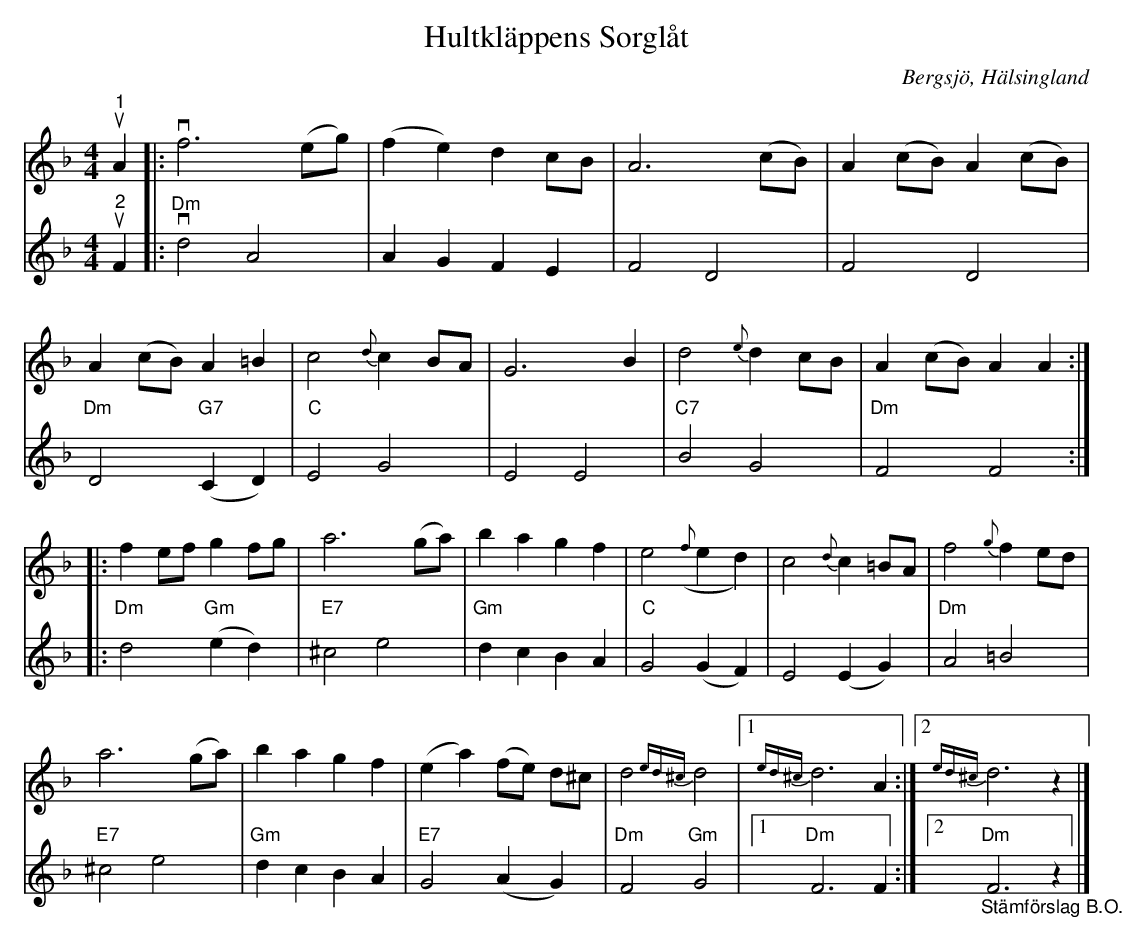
X:1
T:Hultkläppens Sorglåt
O:Bergsjö, Hälsingland
L:1/4
M:4/4
K:Dm
V:1
"^1"u A |:v f3 (e/g/) | (f e) d c/B/ | A3 (c/B/) | A (c/B/) A (c/B/) |
A (c/B/) A =B | c2{d} c B/A/ | G3 B | d2{e} d c/B/ | A (c/B/) A A ::
f e/f/ g f/g/ | a3 (g/a/) | b a g f | e2({f} e d) | c2{d} c =B/A/ | f2{g} f e/d/ |
 a3 (g/a/) | b a g f | (e a) (f/e/) d/^c/ | d2 {ed^c}d2 |1 {ed^c}d3 A :|2 {ed^c}d3 z |]
V:2
"^2" u F |:"Dm"v d2 A2 | A G F E | F2 D2 | F2 D2 |
"Dm" D2 "G7" (C D) |"C" E2 G2 | E2 E2 | "C7" B2 G2 |"Dm" F2 F2 ::
"Dm" d2 "Gm" (e d) | "E7" ^c2 e2 |"Gm" d c B A |"C" G2 (G F) | E2 (E G) | "Dm" A2 =B2 |
"E7" ^c2 e2 |"Gm" d c B A |"E7" G2  (A G) | "Dm" F2 "Gm" G2 |1"Dm"  F3 F :|2"Dm" "_Stämförslag B.O." F3 z |]
